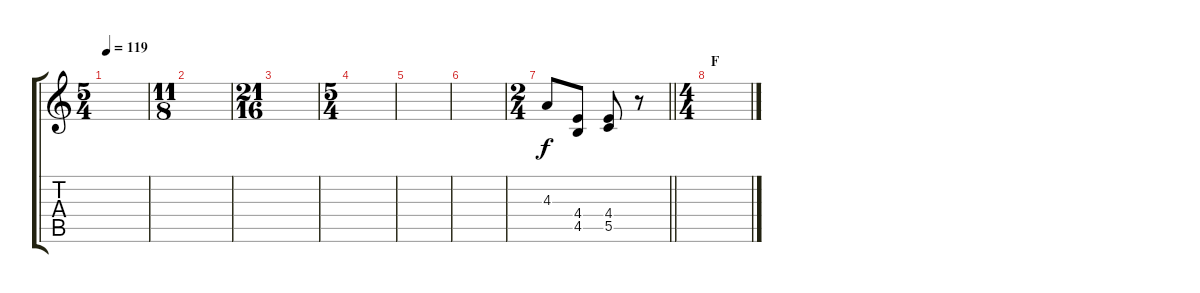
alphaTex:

\track "" {instrument overdrivenguitar}
\staff {score tabs}
\tuning (D4 A3 F3 C3 G2 C2) {hide}
\ts (5 4)
\tempo 119
\clef g2
\ks c
|
\ts (11 8)
|
\ts (21 16)
|
\ts (5 4)
|
|
|
\ts (2 4)
\barLineRight lightlight
4.3.8 (4.4 4.5).8 (4.4 5.5).8 r.8 |
\ts (4 4)
\section ("" "F")
